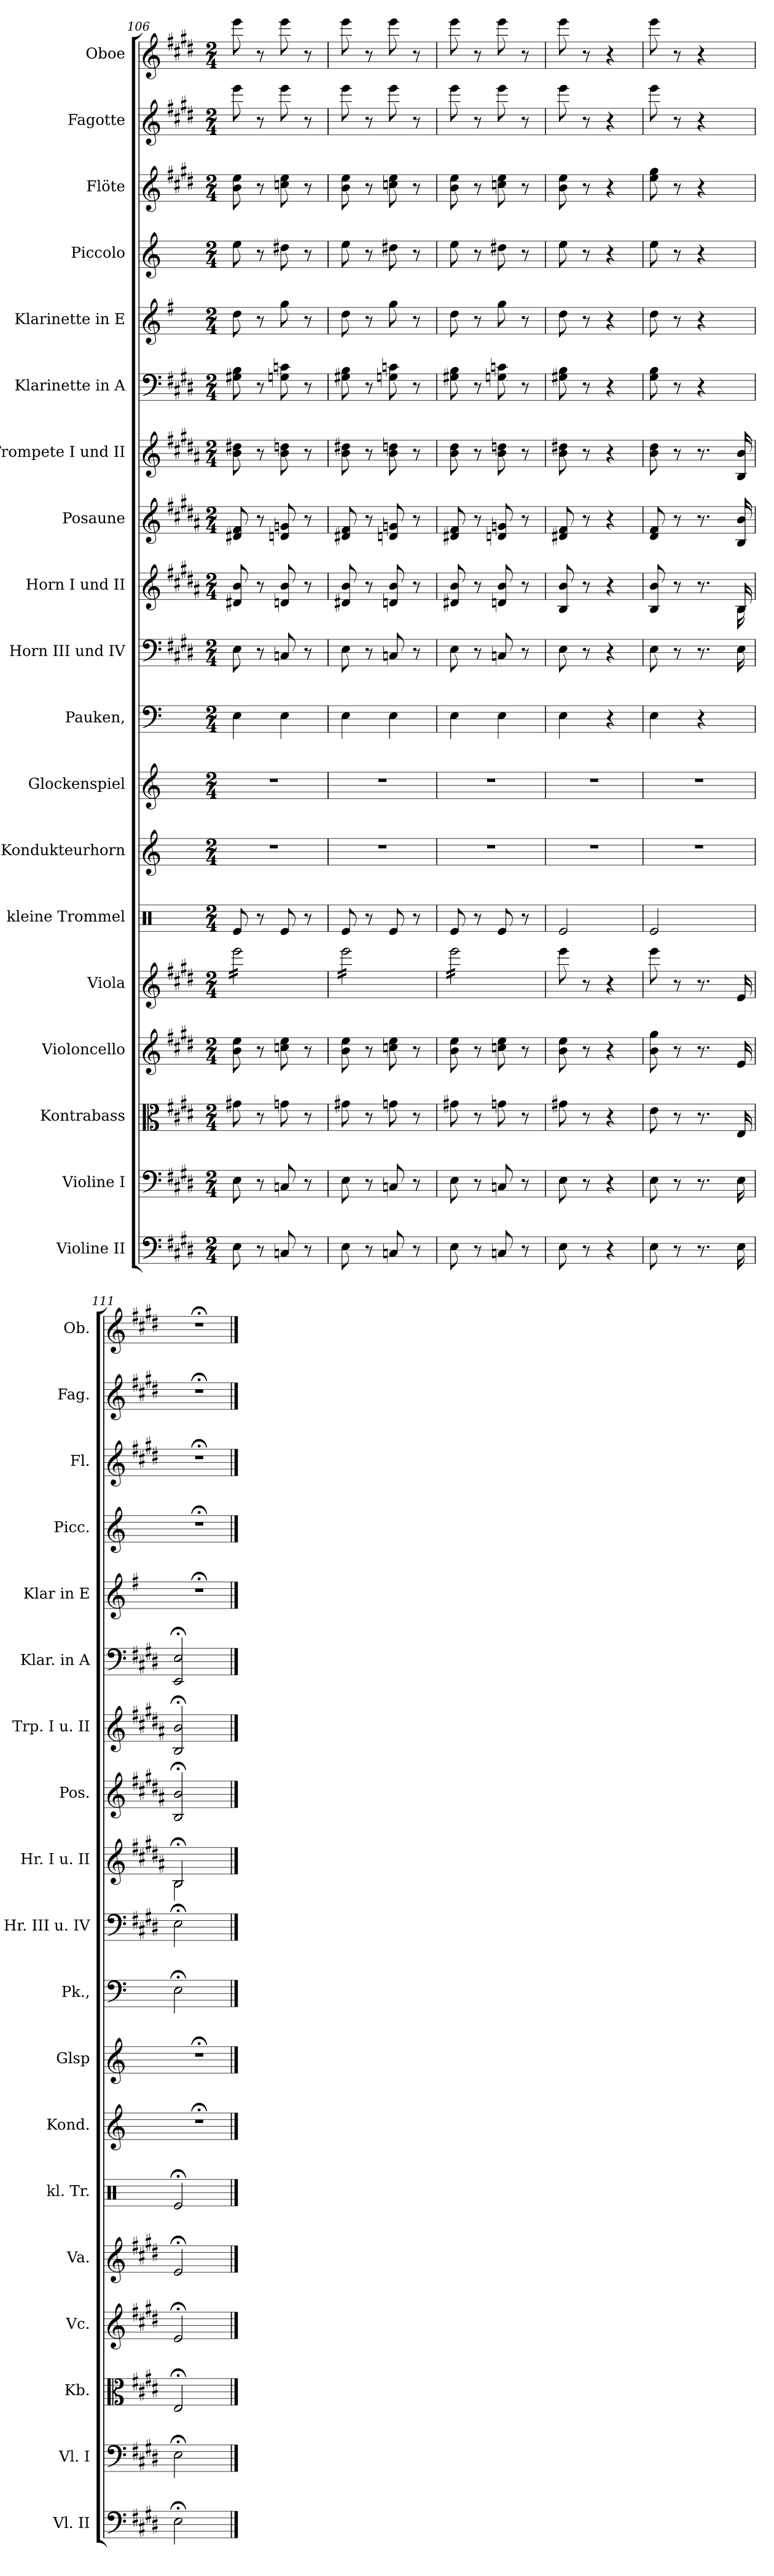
**kern	**kern	**kern	**kern	**kern	**kern	**kern	**kern	**kern	**kern	**kern	**kern	**kern	**kern	**kern	**kern	**kern	**kern	**kern
*part19	*part18	*part17	*part16	*part15	*part14	*part13	*part12	*part11	*part10	*part9	*part8	*part7	*part6	*part5	*part4	*part3	*part2	*part1
*staff19	*staff18	*staff17	*staff16	*staff15	*staff14	*staff13	*staff12	*staff11	*staff10	*staff9	*staff8	*staff7	*staff6	*staff5	*staff4	*staff3	*staff2	*staff1
*I"Violine II	*I"Violine I	*I"Kontrabass	*I"Violoncello	*I"Viola	*I"kleine Trommel	*I"Kondukteurhorn	*I"Glockenspiel	*I"Pauken,	*I"Horn III und IV	*I"Horn I und II	*I"Posaune	*I"Trompete I und II	*I"Klarinette in A	*I"Klarinette in E	*I"Piccolo	*I"Flöte	*I"Fagotte	*I"Oboe
*I'Vl. II	*I'Vl. I	*I'Kb.	*I'Vc.	*I'Va.	*I'kl. Tr.	*I'Kond.	*I'Glsp	*I'Pk.,	*I'Hr. III u. IV	*I'Hr. I u. II	*I'Pos.	*I'Trp. I u. II	*I'Klar. in A	*I'Klar in E	*I'Picc.	*I'Fl.	*I'Fag.	*I'Ob.
*clefF4	*clefF4	*clefC3	*clefG2	*clefG2	*clefX	*clefG2	*clefG2	*clefF4	*clefF4	*clefG2	*clefG2	*clefG2	*clefF4	*clefG2	*clefG2	*clefG2	*clefG2	*clefG2
*ITrd7c12	*	*	*	*	*	*ITrd4c7	*ITrd-14c-24	*	*	*ITrd-3c-5	*ITrd4c7	*ITrd4c7	*	*ITrd2c3	*ITrd-2c-4	*	*ITrd-7c-12	*
*k[f#c#g#d#]	*k[f#c#g#d#]	*k[f#c#g#d#]	*k[f#c#g#d#]	*k[f#c#g#d#]	*k[]	*k[b-]	*k[]	*k[]	*k[f#c#g#d#]	*k[f#c#g#d#]	*k[f#c#g#d#]	*k[f#c#g#d#]	*k[f#c#g#d#]	*k[f#c#g#d#]	*k[f#c#g#d#]	*k[f#c#g#d#]	*k[f#c#g#d#]	*k[f#c#g#d#]
*M2/4	*M2/4	*M2/4	*M2/4	*M2/4	*M2/4	*M2/4	*M2/4	*M2/4	*M2/4	*M2/4	*M2/4	*M2/4	*M2/4	*M2/4	*M2/4	*M2/4	*M2/4	*M2/4
=106	=106	=106	=106	=106	=106	=106	=106	=106	=106	=106	=106	=106	=106	=106	=106	=106	=106	=106
*	*	*	*	*tremolo	*	*	*	*	*	*	*	*	*	*	*	*	*	*
8EE\	8E\	8g#X\	8b\ 8ee\	16eee\LL	8Re/	2r	2r	4E\	8E\	8g#X/ 8ee/	8G#X/ 8B/	8e\ 8g#X\	8G#X\ 8B\	8b\	8gg#\	8b\ 8ee\	8eeee\	8eee\
.	.	.	.	16eee\	.	.	.	.	.	.	.	.	.	.	.	.	.	.
8r	8r	8r	8r	16eee\	8r	.	.	.	8r	8r	8r	8r	8r	8r	8r	8r	8r	8r
.	.	.	.	16eee\	.	.	.	.	.	.	.	.	.	.	.	.	.	.
8CCn/	8Cn/	8gn\	8ccn\ 8ee\	16eee\	8Re/	.	.	4E\	8Cn/	8gn/ 8ee/	8Gn/ 8cn/	8e\ 8gn\	8Gn\ 8cn\	8ee\	8ff##X\	8ccn\ 8ee\	8eeee\	8eee\
.	.	.	.	16eee\	.	.	.	.	.	.	.	.	.	.	.	.	.	.
8r	8r	8r	8r	16eee\	8r	.	.	.	8r	8r	8r	8r	8r	8r	8r	8r	8r	8r
.	.	.	.	16eee\JJ	.	.	.	.	.	.	.	.	.	.	.	.	.	.
=107	=107	=107	=107	=107	=107	=107	=107	=107	=107	=107	=107	=107	=107	=107	=107	=107	=107	=107
8EE\	8E\	8g#X\	8b\ 8ee\	16eee\LL	8Re/	2r	2r	4E\	8E\	8g#X/ 8ee/	8G#X/ 8B/	8e\ 8g#X\	8G#X\ 8B\	8b\	8gg#\	8b\ 8ee\	8eeee\	8eee\
.	.	.	.	16eee\	.	.	.	.	.	.	.	.	.	.	.	.	.	.
8r	8r	8r	8r	16eee\	8r	.	.	.	8r	8r	8r	8r	8r	8r	8r	8r	8r	8r
.	.	.	.	16eee\	.	.	.	.	.	.	.	.	.	.	.	.	.	.
8CCn/	8Cn/	8gn\	8ccn\ 8ee\	16eee\	8Re/	.	.	4E\	8Cn/	8gn/ 8ee/	8Gn/ 8cn/	8e\ 8gn\	8Gn\ 8cn\	8ee\	8ff##X\	8ccn\ 8ee\	8eeee\	8eee\
.	.	.	.	16eee\	.	.	.	.	.	.	.	.	.	.	.	.	.	.
8r	8r	8r	8r	16eee\	8r	.	.	.	8r	8r	8r	8r	8r	8r	8r	8r	8r	8r
.	.	.	.	16eee\JJ	.	.	.	.	.	.	.	.	.	.	.	.	.	.
=108	=108	=108	=108	=108	=108	=108	=108	=108	=108	=108	=108	=108	=108	=108	=108	=108	=108	=108
8EE\	8E\	8g#X\	8b\ 8ee\	16eee\LL	8Re/	2r	2r	4E\	8E\	8g#X/ 8ee/	8G#X/ 8B/	8e\ 8g#\	8G#X\ 8B\	8b\	8gg#\	8b\ 8ee\	8eeee\	8eee\
.	.	.	.	16eee\	.	.	.	.	.	.	.	.	.	.	.	.	.	.
8r	8r	8r	8r	16eee\	8r	.	.	.	8r	8r	8r	8r	8r	8r	8r	8r	8r	8r
.	.	.	.	16eee\	.	.	.	.	.	.	.	.	.	.	.	.	.	.
8CCn/	8Cn/	8gn\	8ccn\ 8ee\	16eee\	8Re/	.	.	4E\	8Cn/	8gn/ 8ee/	8Gn/ 8cn/	8e\ 8gn\	8Gn\ 8cn\	8ee\	8ff##X\	8ccn\ 8ee\	8eeee\	8eee\
.	.	.	.	16eee\	.	.	.	.	.	.	.	.	.	.	.	.	.	.
8r	8r	8r	8r	16eee\	8r	.	.	.	8r	8r	8r	8r	8r	8r	8r	8r	8r	8r
.	.	.	.	16eee\JJ	.	.	.	.	.	.	.	.	.	.	.	.	.	.
*	*	*	*	*Xtremolo	*	*	*	*	*	*	*	*	*	*	*	*	*	*
=109	=109	=109	=109	=109	=109	=109	=109	=109	=109	=109	=109	=109	=109	=109	=109	=109	=109	=109
8EE\	8E\	8g#X\	8b\ 8ee\	8eee\	2Re/	2r	2r	4E\	8E\	8e/ 8ee/	8G#X/ 8B/	8e\ 8g#X\	8G#X\ 8B\	8b\	8gg#\	8b\ 8ee\	8eeee\	8eee\
8r	8r	8r	8r	8r	.	.	.	.	8r	8r	8r	8r	8r	8r	8r	8r	8r	8r
4r	4r	4r	4r	4r	.	.	.	4r	4r	4r	4r	4r	4r	4r	4r	4r	4r	4r
=110	=110	=110	=110	=110	=110	=110	=110	=110	=110	=110	=110	=110	=110	=110	=110	=110	=110	=110
*	*	*	*	*	*	*	*	*	*	*^	*	*	*	*	*	*	*	*
8EE\	8E\	8e\	8b\ 8gg#\	8eee\	2Re/	2r	2r	4E\	8E\	8e/ 8ee/	4ryy	8G#/ 8B/	8e\ 8g#\	8G#\ 8B\	8b\	8gg#\	8ee\ 8gg#\	8eeee\	8eee\
8r	8r	8r	8r	8r	.	.	.	.	8r	8r	.	8r	8r	8r	8r	8r	8r	8r	8r
8.r	8.r	8.r	8.r	8.r	.	.	.	4r	8.r	8.r	8ryy	8.r	8.r	4r	4r	4r	4r	4r	4r
.	.	.	.	.	.	.	.	.	.	.	16ryy	.	.	.	.	.	.	.	.
16EE\	16E\	16E/	16e/	16e/	.	.	.	.	16E\	16e/	16e\	16E/ 16e/	16E/ 16e/	.	.	.	.	.	.
=111	=111	=111	=111	=111	=111	=111	=111	=111	=111	=111	=111	=111	=111	=111	=111	=111	=111	=111	=111
2EE;<\	2E;<\	2E;</	2e;</	2e;</	2Re;</	2r;<	2r;<	2E;<\	2E;<\	2e;</	2e\	2E;</ 2e;</	2E;</ 2e;</	2EE;</ 2E;</	2r;<	2r;<	2r;<	2r;<	2r;<
*	*	*	*	*	*	*	*	*	*	*v	*v	*	*	*	*	*	*	*	*
==	==	==	==	==	==	==	==	==	==	==	==	==	==	==	==	==	==	==
*-	*-	*-	*-	*-	*-	*-	*-	*-	*-	*-	*-	*-	*-	*-	*-	*-	*-	*-
